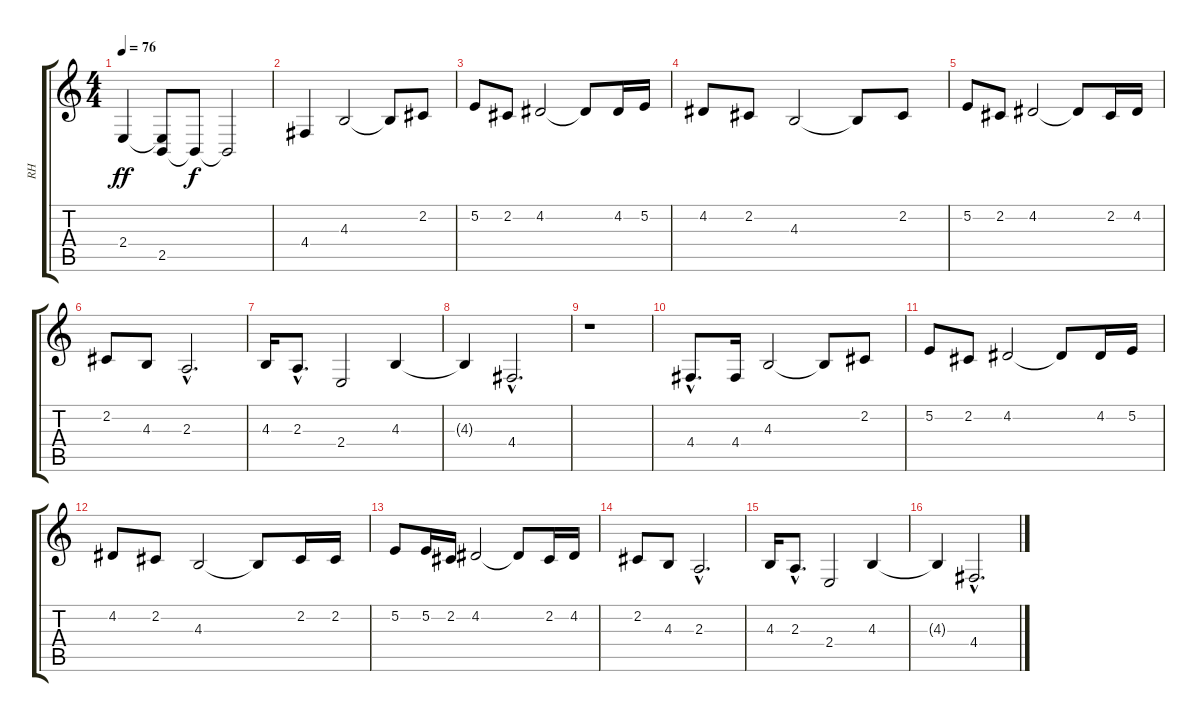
\track ("RH" "RH") {instrument acousticgrandpiano}
\staff {score tabs}
\tuning (E4 B3 G3 D3 A2 E2) {hide}
\ts (4 4)
\tempo 76
\clef g2
\ks c
2.4.4{dy ff} (2.4{t} 2.5).8 2.5{t}.8{dy f} 2.5{t}.2 |
4.4.4 4.3.2 4.3{t}.8 2.2.8 |
5.2.8 2.2.8 4.2.2 4.2{t}.8 4.2.16 5.2.16 |
4.2.8 2.2.8 4.3.2 4.3{t}.8 2.2.8 |
5.2.8 2.2.8 4.2.2 4.2{t}.8 2.2.16 4.2.16 |
2.2.8 4.3.8 2.3{hac}.2{d} |
4.3.16 2.3{hac}.8{d} 2.4.2 4.3.4 |
4.3{t}.4 4.4{hac}.2{d} |
r.1 |
4.4{hac}.8{d} 4.4.16 4.3.2 4.3{t}.8 2.2.8 |
5.2.8 2.2.8 4.2.2 4.2{t}.8 4.2.16 5.2.16 |
4.2.8 2.2.8 4.3.2 4.3{t}.8 2.2.16 2.2.16 |
5.2.8 5.2.16 2.2.16 4.2.2 4.2{t}.8 2.2.16 4.2.16 |
2.2.8 4.3.8 2.3{hac}.2{d} |
4.3.16 2.3{hac}.8{d} 2.4.2 4.3.4 |
4.3{t}.4 4.4{hac}.2{d}
